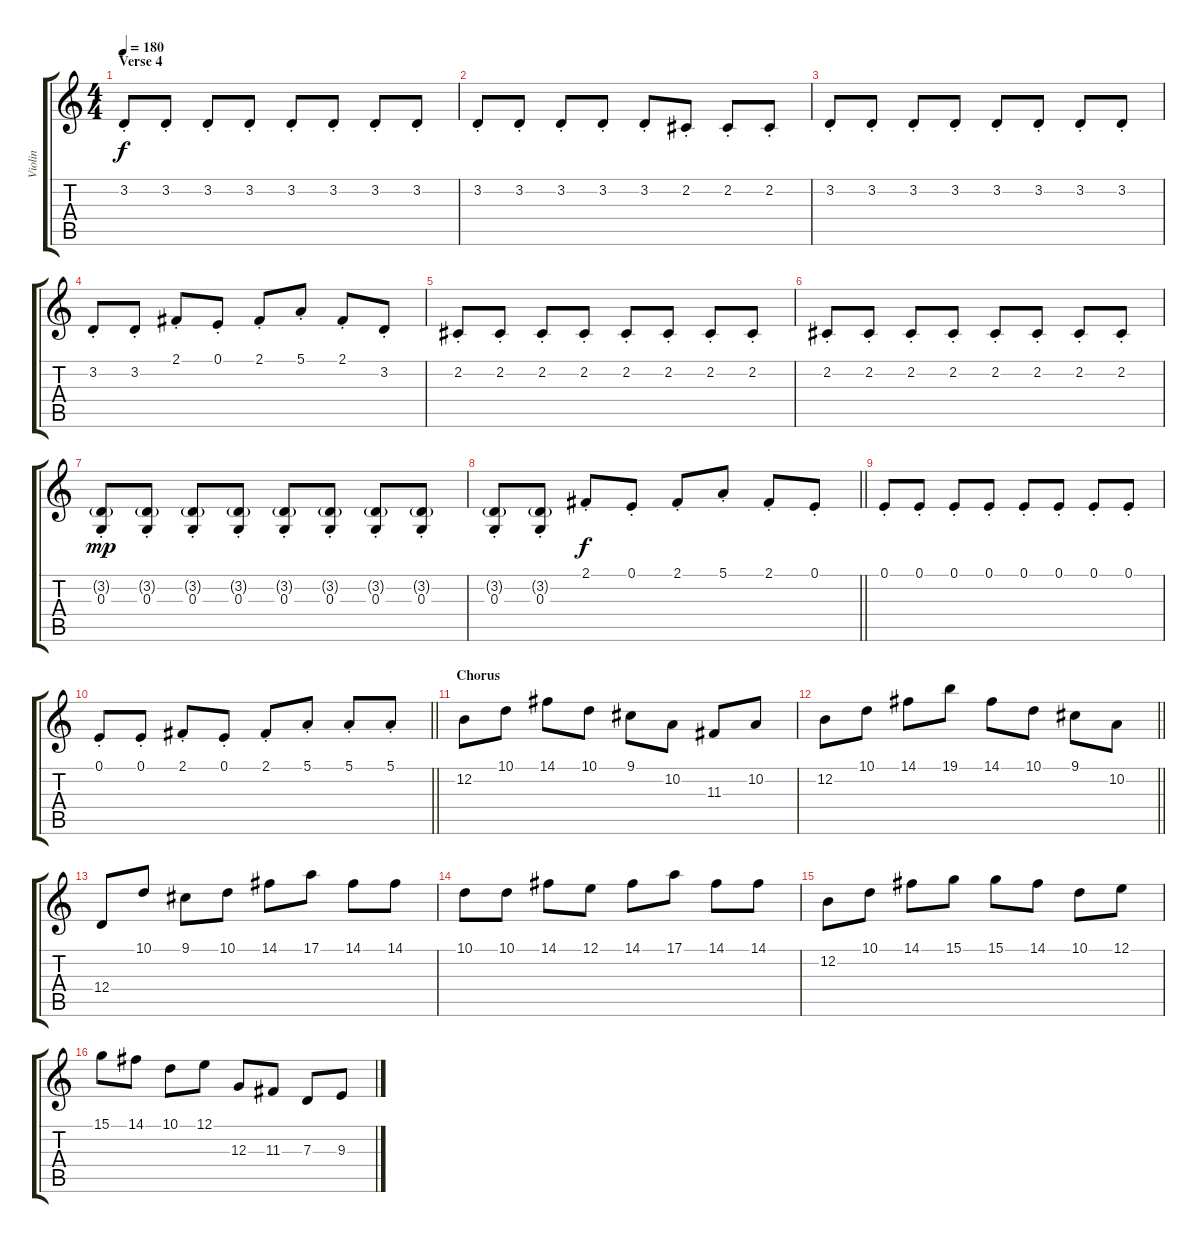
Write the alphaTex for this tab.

\track ("Violin" "Violin") {instrument violin}
\staff {score tabs}
\tuning (E4 B3 G3 D3 A2 E2) {hide}
\ts (4 4)
\section ("" "Verse 4")
\tempo 180
\clef g2
\ks c
3.2{st}.8{dy f} 3.2{st}.8 3.2{st}.8 3.2{st}.8 3.2{st}.8 3.2{st}.8 3.2{st}.8 3.2{st}.8 |
3.2{st}.8 3.2{st}.8 3.2{st}.8 3.2{st}.8 3.2{st}.8 2.2{st}.8 2.2{st}.8 2.2{st}.8 |
3.2{st}.8 3.2{st}.8 3.2{st}.8 3.2{st}.8 3.2{st}.8 3.2{st}.8 3.2{st}.8 3.2{st}.8 |
3.2{st}.8 3.2{st}.8 2.1{st}.8 0.1{st}.8 2.1{st}.8 5.1{st}.8 2.1{st}.8 3.2{st}.8 |
2.2{st}.8 2.2{st}.8 2.2{st}.8 2.2{st}.8 2.2{st}.8 2.2{st}.8 2.2{st}.8 2.2{st}.8 |
2.2{st}.8 2.2{st}.8 2.2{st}.8 2.2{st}.8 2.2{st}.8 2.2{st}.8 2.2{st}.8 2.2{st}.8 |
(3.2{g st} 0.3{st}).8{dy mp} (3.2{g st} 0.3{st}).8 (3.2{g st} 0.3{st}).8 (3.2{g st} 0.3{st}).8 (3.2{g st} 0.3{st}).8 (3.2{g st} 0.3{st}).8 (3.2{g st} 0.3{st}).8 (3.2{g st} 0.3{st}).8 |
\barLineRight lightlight
(3.2{g st} 0.3{st}).8 (3.2{g st} 0.3{st}).8 2.1{st}.8{dy f} 0.1{st}.8 2.1{st}.8 5.1{st}.8 2.1{st}.8 0.1{st}.8 |
0.1{st}.8 0.1{st}.8 0.1{st}.8 0.1{st}.8 0.1{st}.8 0.1{st}.8 0.1{st}.8 0.1{st}.8 |
\barLineRight lightlight
0.1{st}.8 0.1{st}.8 2.1{st}.8 0.1{st}.8 2.1{st}.8 5.1{st}.8 5.1{st}.8 5.1{st}.8 |
\section ("" "Chorus")
12.2.8{volume 13 balance 5} 10.1.8 14.1.8 10.1.8 9.1.8 10.2.8 11.3.8 10.2.8 |
\barLineRight lightlight
12.2.8 10.1.8 14.1.8 19.1.8 14.1.8 10.1.8 9.1.8 10.2.8 |
12.4.8 10.1.8 9.1.8 10.1.8 14.1.8 17.1.8 14.1.8 14.1.8 |
10.1.8 10.1.8 14.1.8 12.1.8 14.1.8 17.1.8 14.1.8 14.1.8 |
12.2.8 10.1.8 14.1.8 15.1.8 15.1.8 14.1.8 10.1.8 12.1.8 |
15.1.8 14.1.8 10.1.8 12.1.8 12.3.8 11.3.8 7.3.8 9.3.8
